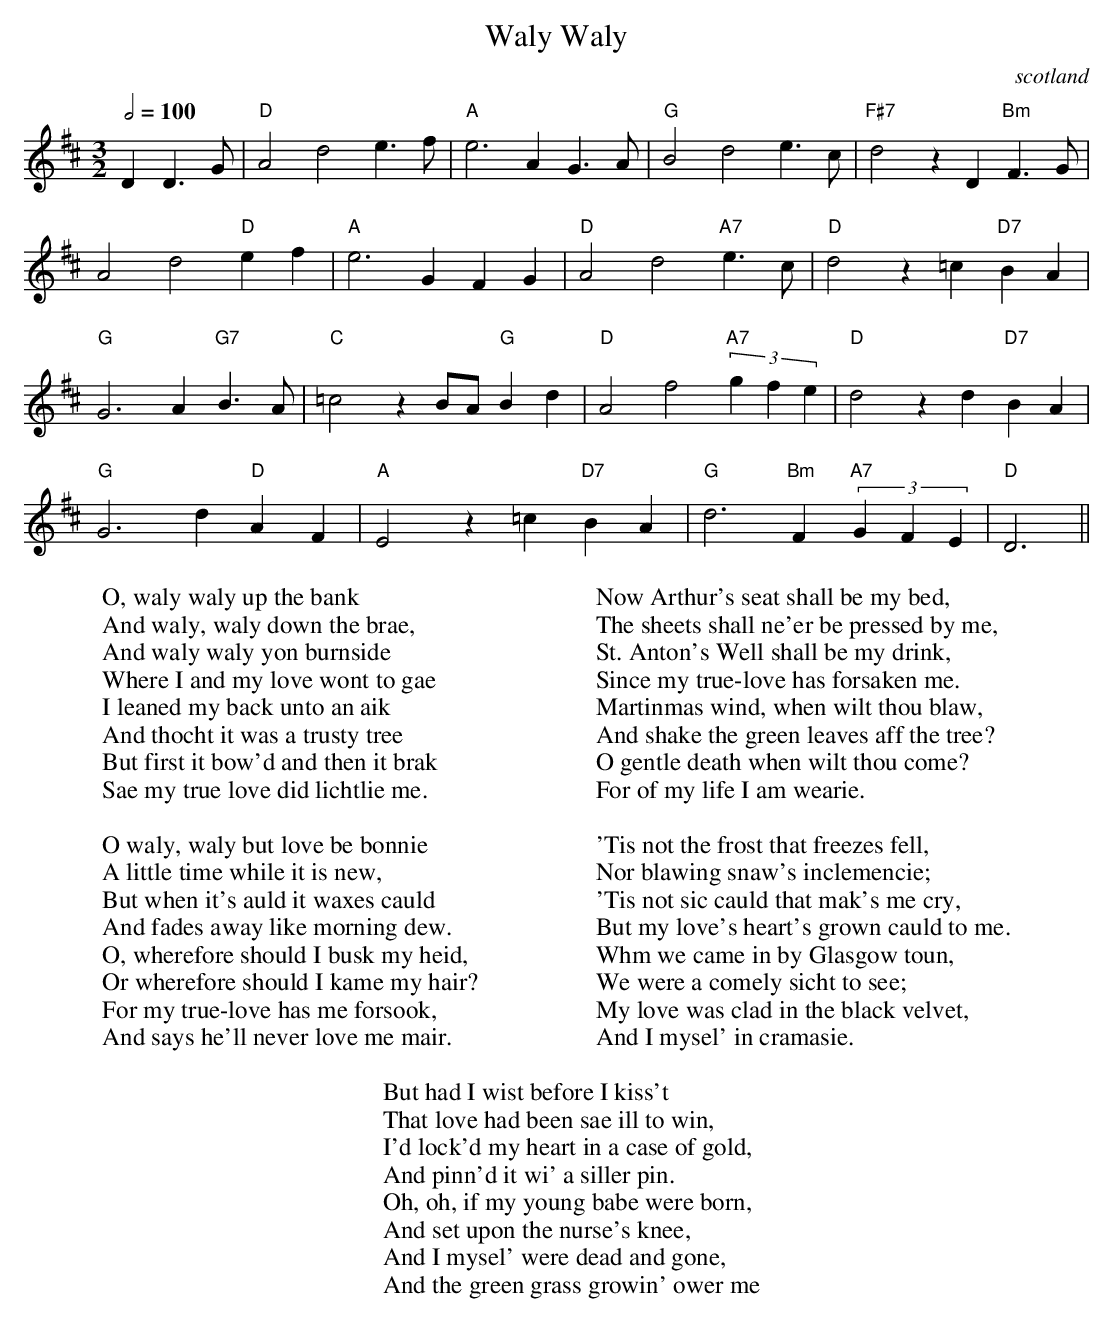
X:1
T:Waly, Waly
O:scotland
M:3/2
L:1/8
Q:1/2=100
W:O, waly waly up the bank
W:And waly, waly down the brae,
W:And waly waly yon burnside
W:Where I and my love wont to gae
W:I leaned my back unto an aik
W:And thocht it was a trusty tree
W:But first it bow'd and then it brak
W:Sae my true love did lichtlie me.
W:
W:O waly, waly but love be bonnie
W:A little time while it is new,
W:But when it's auld it waxes cauld
W:And fades away like morning dew.
W:O, wherefore should I busk my heid,
W:Or wherefore should I kame my hair?
W:For my true-love has me forsook,
W:And says he'll never love me mair.
W:
W:Now Arthur's seat shall be my bed,
W:The sheets shall ne'er be pressed by me,
W:St. Anton's Well shall be my drink,
W:Since my true-love has forsaken me.
W:Martinmas wind, when wilt thou blaw,
W:And shake the green leaves aff the tree?
W:O gentle death when wilt thou come?
W:For of my life I am wearie.
W:
W:'Tis not the frost that freezes fell,
W:Nor blawing snaw's inclemencie;
W:'Tis not sic cauld that mak's me cry,
W:But my love's heart's grown cauld to me.
W:Whm we came in by Glasgow toun,
W:We were a comely sicht to see;
W:My love was clad in the black velvet,
W:And I mysel' in cramasie.
W:
W:But had I wist before I kiss't
W:That love had been sae ill to win,
W:I'd lock'd my heart in a case of gold,
W:And pinn'd it wi' a siller pin.
W:Oh, oh, if my young babe were born,
W:And set upon the nurse's knee,
W:And I mysel' were dead and gone,
W:And the green grass growin' ower me
K:D
D2D3G|\
"D"A4 d4 e3f|"A"e6A2 G3A|"G"B4 d4 e3c|"F#7"d4 z2D2 "Bm"F3G|
A4 d4 "D"e2f2|"A"e6G2 F2G2|"D"A4 d4 "A7"e3c|"D"d4 z2=c2 "D7"B2A2|
"G"G6A2 "G7"B3A|"C"=c4 z2B-A "G"B2d2|"D"A4 f4 "A7"(3g2-f2e2|"D"d4 z2d2 "D7"B2A2|
"G"G6d2 "D"A2F2|"A"E4 z2=c2 "D7"B2A2|"G"d6"Bm"F2 "A7"(3G2-F2E2|"D"D6||
